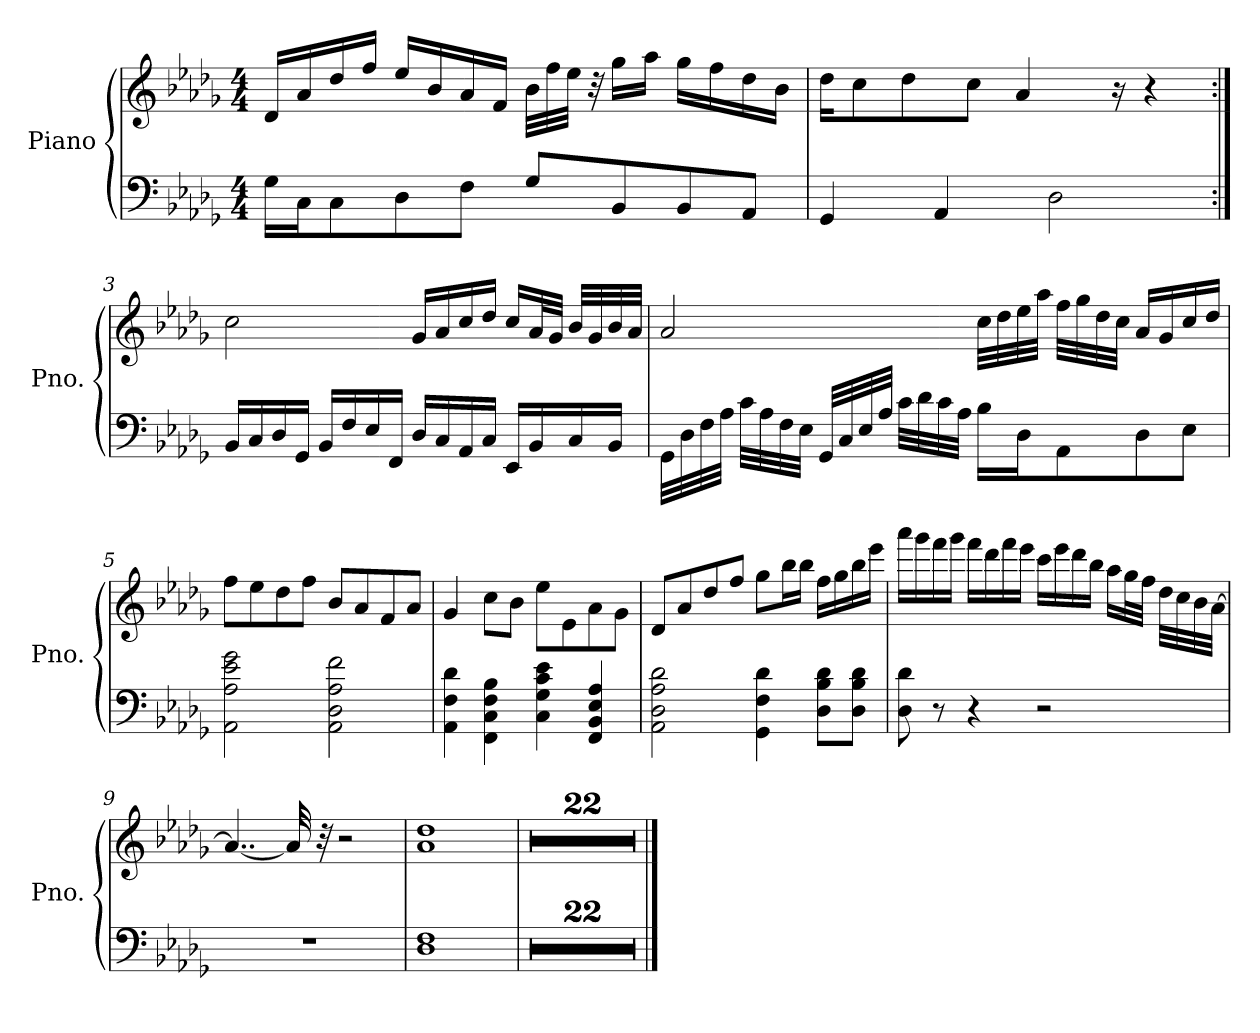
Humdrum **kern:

**kern	**kern
*part1	*part1
*staff2	*staff1
*I"Piano	*
*I'Pno.	*
*clefF4	*clefG2
*k[b-e-a-d-g-]	*k[b-e-a-d-g-]
*D-:	*D-:
*M4/4	*M4/4
=1	=1
16G-\LL	16d-/LL
16C\J	16a-/
8C\	16dd-/
.	16ff/JJ
8D-\	16ee-/LL
.	16b-/
8F\J	16a-/
.	16f/JJ
8G-/L	32b-\LLL
.	32ff\
.	32ee-\JJJ
.	32r
8BB-/	16gg-\LL
.	16aa-\JJ
8BB-/	16gg-\LL
.	16ff\
8AA-/J	16dd-\
.	16b-\JJ
=2	=2
4GG-/	16dd-\KL
.	8cc\
.	8dd-\
4AA-/	.
.	8cc\J
.	4a-/
2D-\	.
.	16r
.	4r
!!LO:LB:g=z
=3:|!	=3:|!
16BB-/LL	2cc\
16C/	.
16D-/	.
16GG-/JJ	.
16BB-/LL	.
16F/	.
16E-/	.
16FF/JJ	.
16D-/LL	16g-/LL
16C/	16a-/
16AA-/	16cc/
16C/JJ	16dd-/JJ
16EE-/LL	16cc/LL
16BB-/	32a-/L
.	32g-/JJJ
16C/	32b-/LLL
.	32g-/
16BB-/JJ	32b-/
.	32a-/JJJ
!!LO:LB:g=z
=4	=4
32GG-\LLL	2a-/
32D-\	.
32F\	.
32A-\JJJ	.
32c\LLL	.
32A-\	.
32F\	.
32E-\JJJ	.
32GG-/LLL	.
32C/	.
32E-/	.
32A-/JJJ	.
32c\LLL	.
32d-\	.
32c\	.
32A-\JJJ	.
16B-\LL	32cc\LLL
.	32dd-\
16D-\J	32ee-\
.	32aa-\JJJ
8AA-\	32ff\LLL
.	32gg-\
.	32dd-\
.	32cc\JJJ
8D-\	16a-/LL
.	16g-/
8E-\J	16cc/
.	16dd-/JJ
=5	=5
2AA-\ 2A-\ 2e-\ 2g-\	8ff\L
.	8ee-\
.	8dd-\
.	8ff\J
2AA-\ 2D-\ 2A-\ 2f\	8b-/L
.	8a-/
.	8f/
.	8a-/J
!!LO:LB:g=z
=6	=6
4AA-\ 4F\ 4d-\	4g-/
4FF\ 4C\ 4F\ 4B-\	8cc\L
.	8b-\J
4C\ 4G-\ 4c\ 4e-\	8ee-\L
.	8e-\
4FF/ 4BB-/ 4E-/ 4A-/	8a-\
.	8g-\J
=7	=7
2AA-\ 2D-\ 2A-\ 2d-\	8d-/L
.	8a-/
.	8dd-/
.	8ff/J
4GG-\ 4F\ 4d-\	8gg-\L
.	16bb-\L
.	16bb-\JJ
8D-\ 8B-\ 8d-\L	16ff\LL
.	16gg-\
8D-\ 8B-\ 8d-\J	16bb-\
.	16eee-\JJ
=8	=8
8D-\ 8d-\	16aaa-\LL
.	16ggg-\
8r	16fff\
.	16ggg-\JJ
4r	16fff\LL
.	16ddd-\
.	16fff\
.	16eee-\JJ
2r	16ccc\LL
.	16eee-\
.	16ddd-\
.	16bb-\JJ
.	16aa-\LL
.	32gg-\L
.	32ff\JJJ
.	32dd-\LLL
.	32cc\
.	32b-\
.	[32a-\JJJ
!!LO:LB:g=z
=9	=9
1r	4..a-/_
.	32a-/]
.	32r
.	2r
=10	=10
1D- 1F	1a- 1dd-
=11	=11
1r	1r
=12	=12
1r	1r
=13	=13
1r	1r
=14	=14
1r	1r
=15	=15
1r	1r
=16	=16
1r	1r
=17	=17
1r	1r
=18	=18
1r	1r
=19	=19
1r	1r
=20	=20
1r	1r
=21	=21
1r	1r
=22	=22
1r	1r
=23	=23
1r	1r
=24	=24
1r	1r
=25	=25
1r	1r
!!LO:PB:g=z
=26	=26
1r	1r
=27	=27
1r	1r
=28	=28
1r	1r
=29	=29
1r	1r
=30	=30
1r	1r
=31	=31
1r	1r
=32	=32
1r	1r
==	==
*-	*-
